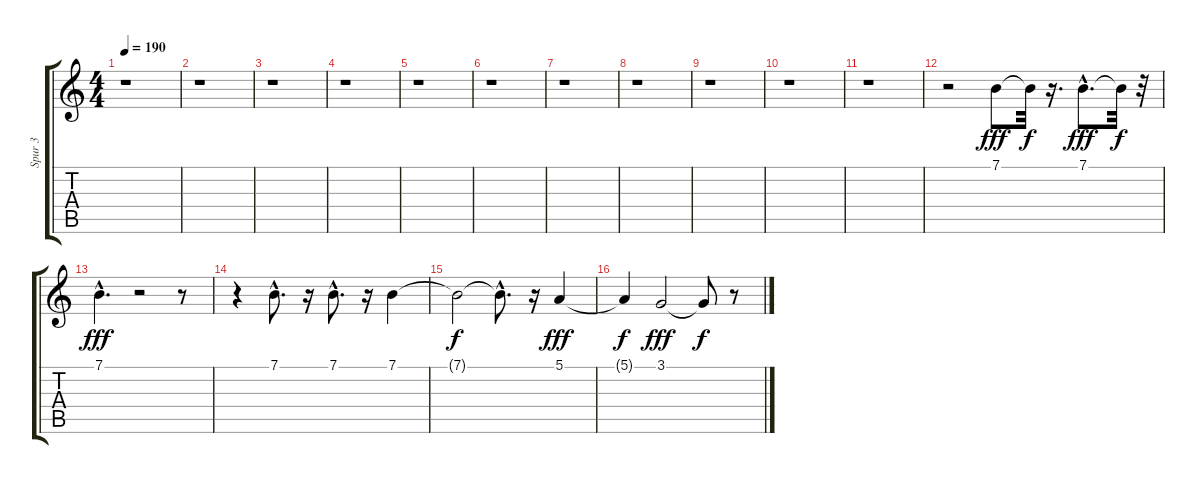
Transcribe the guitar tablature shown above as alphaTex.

\track ("Spur 3" "Spur 3") {instrument clarinet}
\staff {score tabs}
\tuning (E4 B3 G3 D3 A2 E2) {hide}
\ts (4 4)
\tempo 190
\clef g2
\ks c
r.1{dy f} |
r.1 |
r.1 |
r.1 |
r.1 |
r.1 |
r.1 |
r.1 |
r.1 |
r.1 |
r.1 |
r.2 7.1.8{dy fff} 7.1{t}.32{dy f} r.16{d} 7.1{hac}.8{d dy fff} 7.1{t}.32{dy f} r.32 |
7.1{hac}.4{d dy fff} r.2 r.8 |
r.4 7.1{hac}.8{d} r.16 7.1{hac}.8{d} r.16 7.1.4 |
7.1{t}.2{dy f} 7.1{hac t}.8{d} r.16 5.1.4{dy fff} |
5.1{t}.4{dy f} 3.1.2{dy fff} 3.1{t}.8{dy f} r.8
